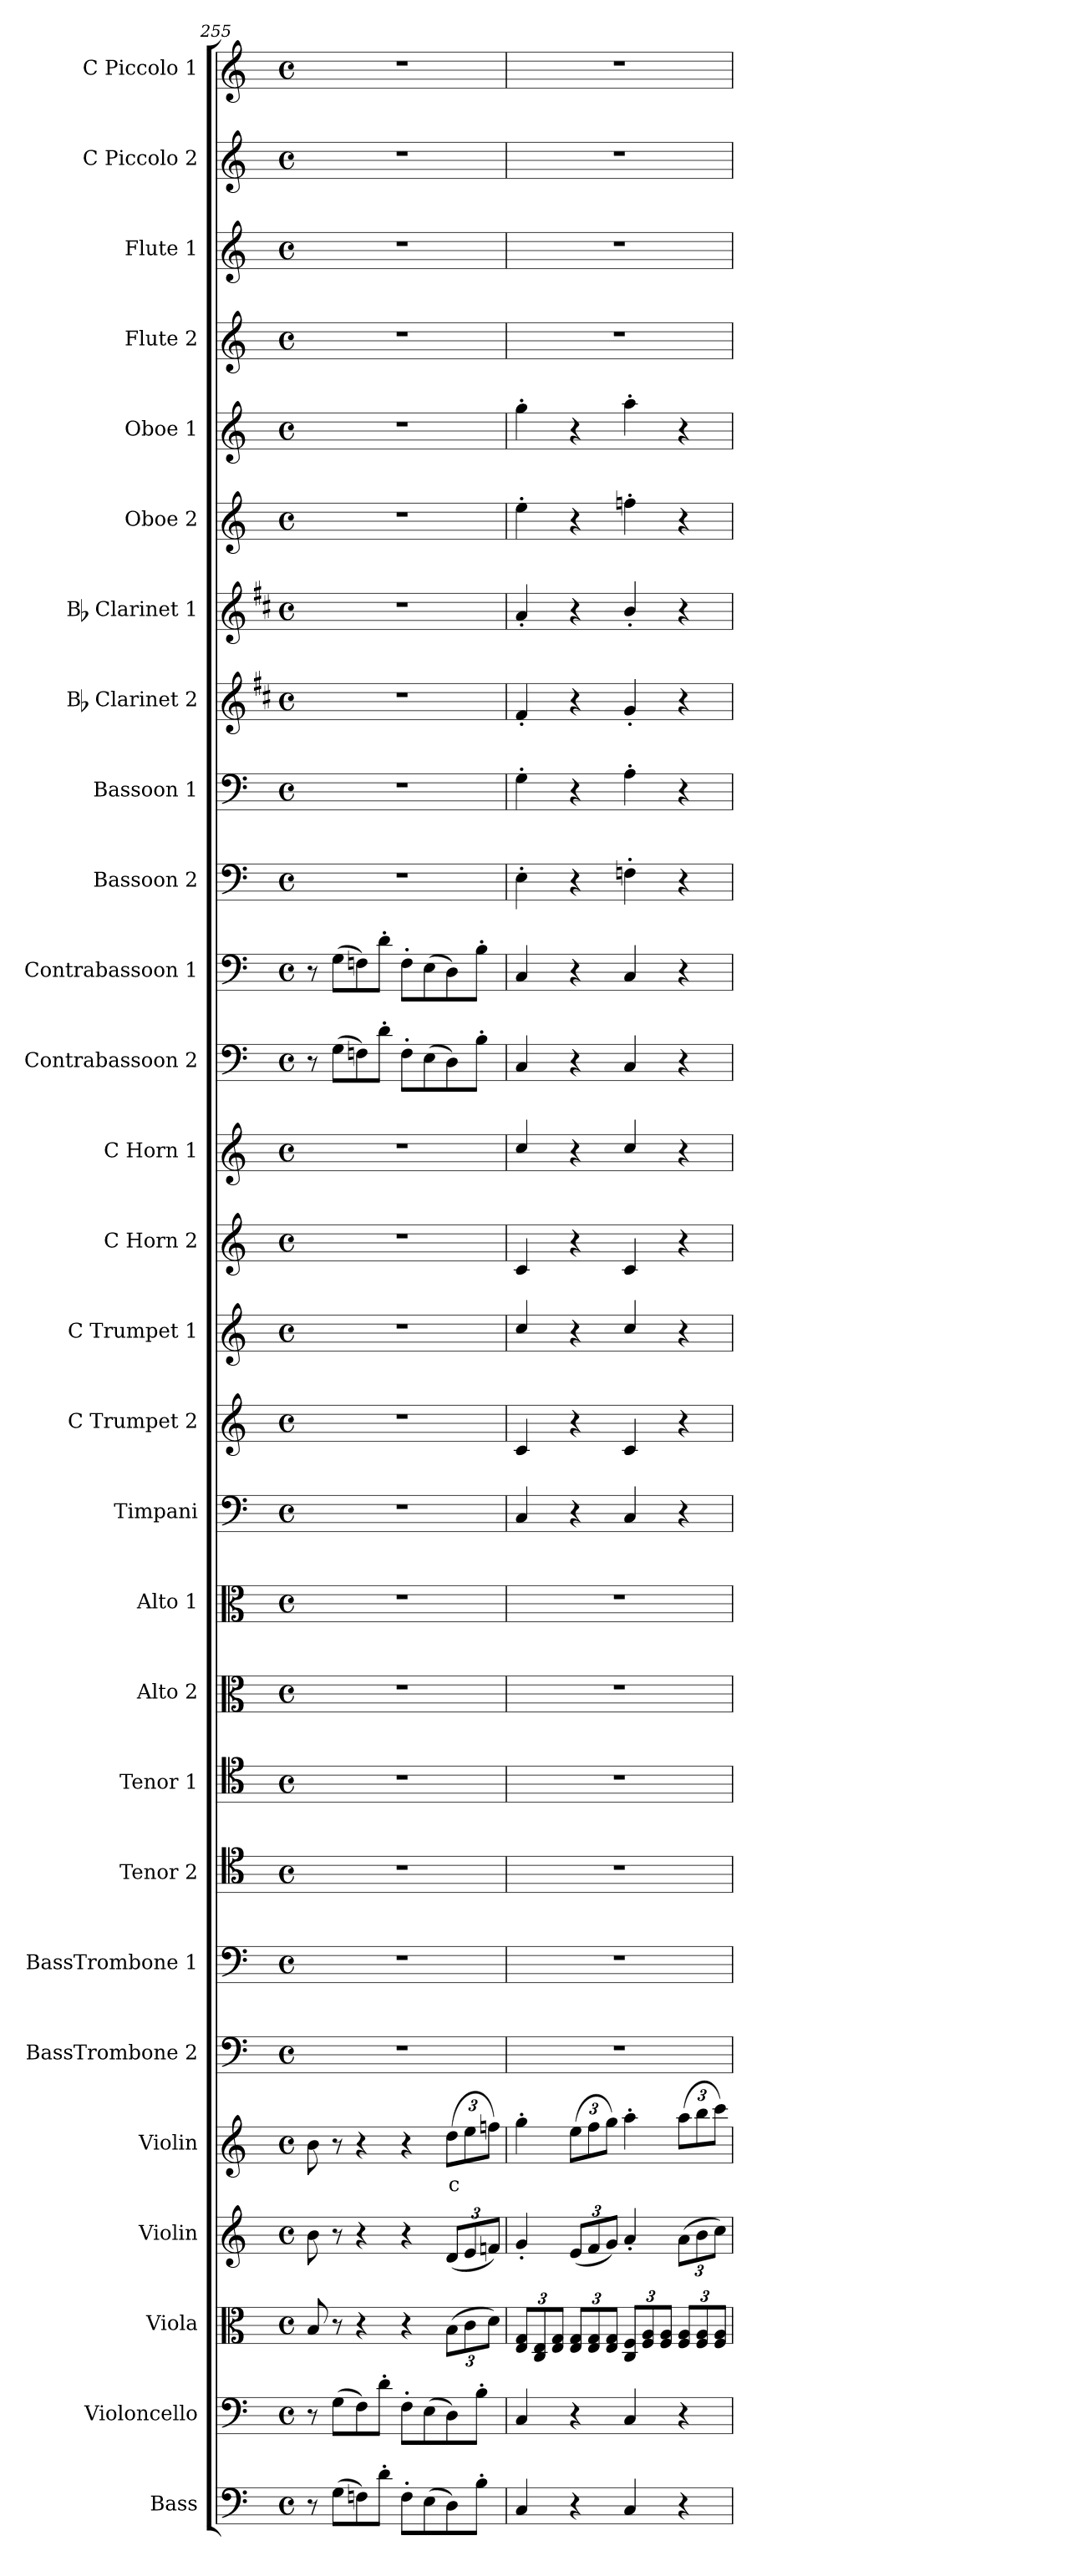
**kern	**kern	**kern	**kern	**kern	**text	**kern	**kern	**kern	**kern	**kern	**kern	**kern	**kern	**kern	**kern	**kern	**kern	**kern	**kern	**kern	**kern	**kern	**kern	**kern	**kern	**kern	**kern	**kern
*part28	*part27	*part26	*part25	*part24	*part24	*part23	*part22	*part21	*part20	*part19	*part18	*part17	*part16	*part15	*part14	*part13	*part12	*part11	*part10	*part9	*part8	*part7	*part6	*part5	*part4	*part3	*part2	*part1
*staff28	*staff27	*staff26	*staff25	*staff24	*staff24	*staff23	*staff22	*staff21	*staff20	*staff19	*staff18	*staff17	*staff16	*staff15	*staff14	*staff13	*staff12	*staff11	*staff10	*staff9	*staff8	*staff7	*staff6	*staff5	*staff4	*staff3	*staff2	*staff1
*I"Bass	*I"Violoncello	*I"Viola	*I"Violin	*I"Violin	*	*I"BassTrombone 2	*I"BassTrombone 1	*I"Tenor 2	*I"Tenor 1	*I"Alto 2	*I"Alto 1	*I"Timpani	*I"C Trumpet 2	*I"C Trumpet 1	*I"C Horn 2	*I"C Horn 1	*I"Contrabassoon 2	*I"Contrabassoon 1	*I"Bassoon 2	*I"Bassoon 1	*I"Bb Clarinet 2	*I"Bb Clarinet 1	*I"Oboe 2	*I"Oboe 1	*I"Flute 2	*I"Flute 1	*I"C Piccolo 2	*I"C Piccolo 1
*I'B	*I'Vc	*I'Vla	*I'Vln	*I'Vln	*	*I'BTrb 2	*I'BTrb 1	*I'T 2	*I'T 1	*I'A 2	*I'A 1	*I'Timp	*I'Tpt 2	*I'Tpt 1	*I'Hn 2	*I'Hn 1	*I'C Bsn 2	*I'C Bsn 1	*I'Bsn 2	*I'Bsn 1	*I'Cl 2	*I'Cl 1	*I'Ob 2	*I'Ob 1	*I'Fl 2	*I'Fl 1	*I'Picc 2	*I'Picc 1
*clefF4	*clefF4	*clefC3	*clefG2	*clefG2	*	*clefF4	*clefF4	*clefC4	*clefC4	*clefC3	*clefC3	*clefF4	*clefG2	*clefG2	*clefG2	*clefG2	*clefF4	*clefF4	*clefF4	*clefF4	*clefG2	*clefG2	*clefG2	*clefG2	*clefG2	*clefG2	*clefG2	*clefG2
*ITrd7c12	*	*	*	*	*	*	*	*	*	*	*	*	*	*	*ITrd7c12	*ITrd7c12	*ITrd7c12	*ITrd7c12	*	*	*ITrd1c2	*ITrd1c2	*	*	*	*	*ITrd-7c-12	*ITrd-7c-12
*k[]	*k[]	*k[]	*k[]	*k[]	*	*k[]	*k[]	*k[]	*k[]	*k[]	*k[]	*k[]	*k[]	*k[]	*k[]	*k[]	*k[]	*k[]	*k[]	*k[]	*k[]	*k[]	*k[]	*k[]	*k[]	*k[]	*k[]	*k[]
*M4/4	*M4/4	*M4/4	*M4/4	*M4/4	*	*M4/4	*M4/4	*M4/4	*M4/4	*M4/4	*M4/4	*M4/4	*M4/4	*M4/4	*M4/4	*M4/4	*M4/4	*M4/4	*M4/4	*M4/4	*M4/4	*M4/4	*M4/4	*M4/4	*M4/4	*M4/4	*M4/4	*M4/4
*met(c)	*met(c)	*met(c)	*met(c)	*met(c)	*	*met(c)	*met(c)	*met(c)	*met(c)	*met(c)	*met(c)	*met(c)	*met(c)	*met(c)	*met(c)	*met(c)	*met(c)	*met(c)	*met(c)	*met(c)	*met(c)	*met(c)	*met(c)	*met(c)	*met(c)	*met(c)	*met(c)	*met(c)
=255	=255	=255	=255	=255	=255	=255	=255	=255	=255	=255	=255	=255	=255	=255	=255	=255	=255	=255	=255	=255	=255	=255	=255	=255	=255	=255	=255	=255
8r	8r	8B	8b	8b	.	1r	1r	1r	1r	1r	1r	1r	1r	1r	1r	1r	8r	8r	1r	1r	1r	1r	1r	1r	1r	1r	1r	1r
(8GGL	(8GL	8r	8r	8r	.	.	.	.	.	.	.	.	.	.	.	.	(8GGL	(8GGL	.	.	.	.	.	.	.	.	.	.
8FFn)	8F)	4r	4r	4r	.	.	.	.	.	.	.	.	.	.	.	.	8FFn)	8FFn)	.	.	.	.	.	.	.	.	.	.
8D'J	8d'J	.	.	.	.	.	.	.	.	.	.	.	.	.	.	.	8D'J	8D'J	.	.	.	.	.	.	.	.	.	.
8FF'L	8F'L	4r	4r	4r	.	.	.	.	.	.	.	.	.	.	.	.	8FF'L	8FF'L	.	.	.	.	.	.	.	.	.	.
(8EE	(8E	.	.	.	.	.	.	.	.	.	.	.	.	.	.	.	(8EE	(8EE	.	.	.	.	.	.	.	.	.	.
*	*	*Xbrackettup	*Xbrackettup	*Xbrackettup	*	*	*	*	*	*	*	*	*	*	*	*	*	*	*	*	*	*	*	*	*	*	*	*
!	!	!	!	!	!LO:LY:b	!	!	!	!	!	!	!	!	!	!	!	!	!	!	!	!	!	!	!	!	!	!	!
8DD)	8D)	(12BL	(12dL	(12ddL	c	.	.	.	.	.	.	.	.	.	.	.	8DD)	8DD)	.	.	.	.	.	.	.	.	.	.
.	.	12c	12e	12ee	.	.	.	.	.	.	.	.	.	.	.	.	.	.	.	.	.	.	.	.	.	.	.	.
8BB'J	8B'J	.	.	.	.	.	.	.	.	.	.	.	.	.	.	.	8BB'J	8BB'J	.	.	.	.	.	.	.	.	.	.
.	.	12dJ)	12fnJ)	12ffnJ)	.	.	.	.	.	.	.	.	.	.	.	.	.	.	.	.	.	.	.	.	.	.	.	.
=256	=256	=256	=256	=256	=256	=256	=256	=256	=256	=256	=256	=256	=256	=256	=256	=256	=256	=256	=256	=256	=256	=256	=256	=256	=256	=256	=256	=256
4CC	4C	12E/ 12G/L	4g'	4gg'	.	1r	1r	1r	1r	1r	1r	4C	4c/	4cc/	4C/	4c/	4CC	4CC	4E'\	4G'\	4e'/	4g'/	4ee'\	4gg'\	1r	1r	1r	1r
.	.	12C/ 12E/	.	.	.	.	.	.	.	.	.	.	.	.	.	.	.	.	.	.	.	.	.	.	.	.	.	.
.	.	12E/ 12G/J	.	.	.	.	.	.	.	.	.	.	.	.	.	.	.	.	.	.	.	.	.	.	.	.	.	.
4r	4r	12E/ 12G/L	(12eL	(12eeL	.	.	.	.	.	.	.	4r	4r	4r	4r	4r	4r	4r	4r	4r	4r	4r	4r	4r	.	.	.	.
.	.	12E/ 12G/	12f	12ff	.	.	.	.	.	.	.	.	.	.	.	.	.	.	.	.	.	.	.	.	.	.	.	.
.	.	12E/ 12G/J	12gJ)	12ggJ)	.	.	.	.	.	.	.	.	.	.	.	.	.	.	.	.	.	.	.	.	.	.	.	.
4CC	4C	12C/ 12F/L	4a'	4aa'	.	.	.	.	.	.	.	4C	4c/	4cc/	4C/	4c/	4CC	4CC	4Fn'\	4A'\	4f'/	4a'/	4ffn'\	4aa'\	.	.	.	.
.	.	12F/ 12A/	.	.	.	.	.	.	.	.	.	.	.	.	.	.	.	.	.	.	.	.	.	.	.	.	.	.
.	.	12F/ 12A/J	.	.	.	.	.	.	.	.	.	.	.	.	.	.	.	.	.	.	.	.	.	.	.	.	.	.
4r	4r	12F/ 12A/L	(12aL	(12aaL	.	.	.	.	.	.	.	4r	4r	4r	4r	4r	4r	4r	4r	4r	4r	4r	4r	4r	.	.	.	.
.	.	12F/ 12A/	12b	12bb	.	.	.	.	.	.	.	.	.	.	.	.	.	.	.	.	.	.	.	.	.	.	.	.
.	.	12F/ 12A/J	12ccJ)	12cccJ)	.	.	.	.	.	.	.	.	.	.	.	.	.	.	.	.	.	.	.	.	.	.	.	.
=	=	=	=	=	=	=	=	=	=	=	=	=	=	=	=	=	=	=	=	=	=	=	=	=	=	=	=	=
*-	*-	*-	*-	*-	*-	*-	*-	*-	*-	*-	*-	*-	*-	*-	*-	*-	*-	*-	*-	*-	*-	*-	*-	*-	*-	*-	*-	*-
